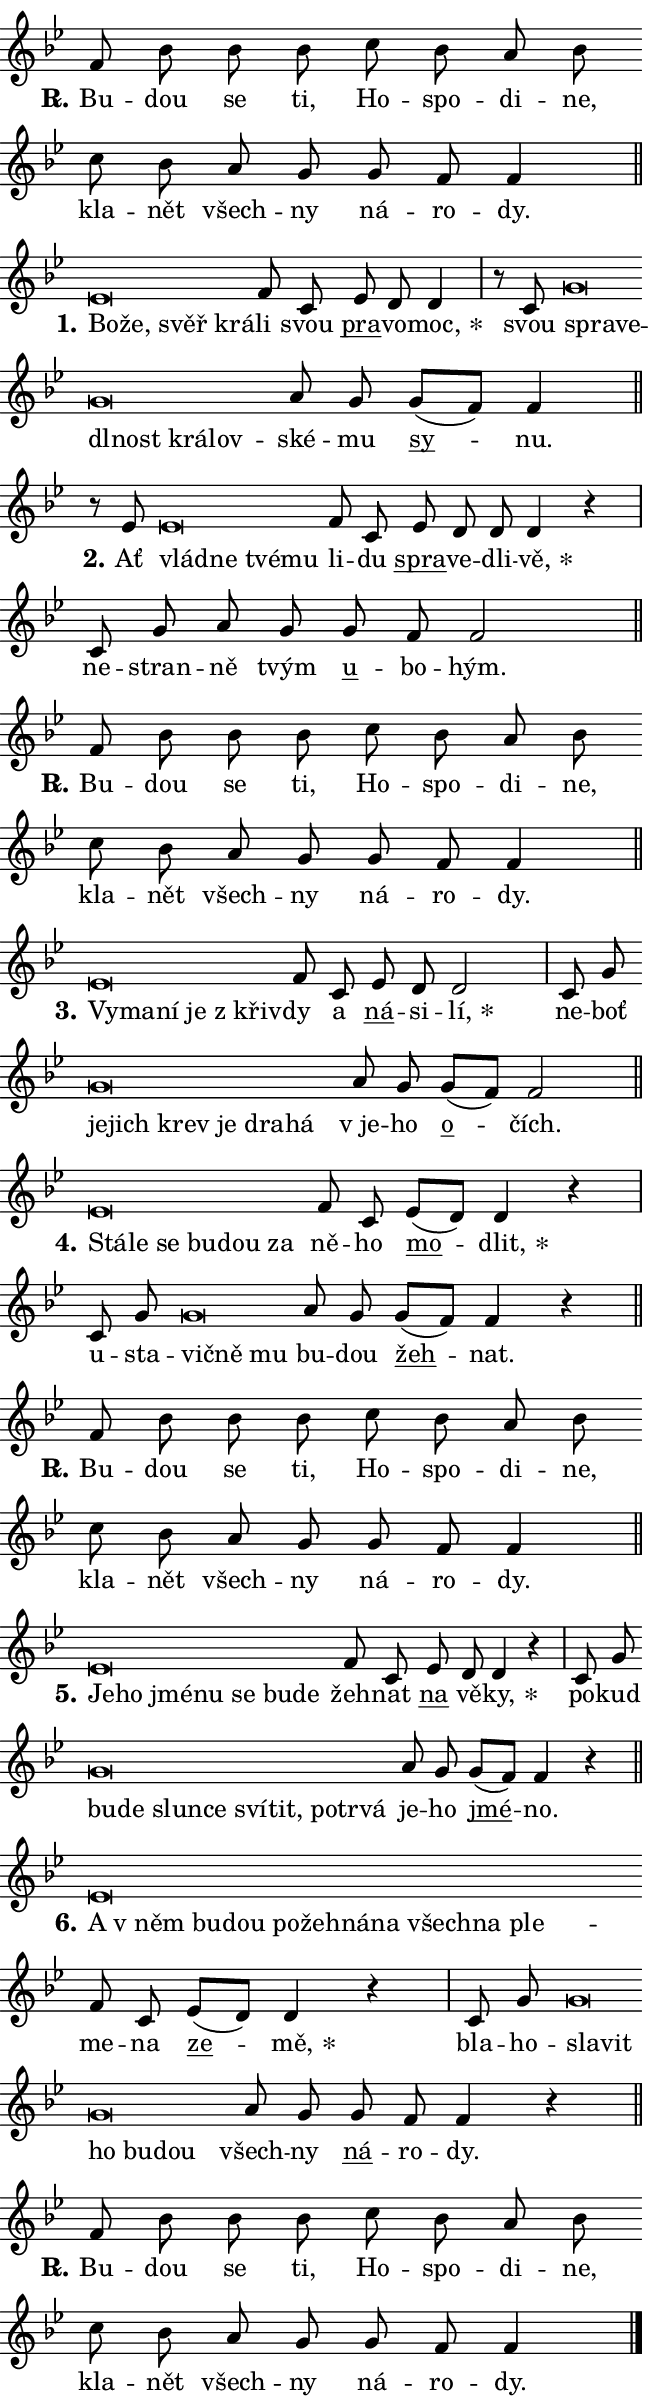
\version "2.24.0"
\header { tagline = "" }
\paper {
  indent = 0\cm
  top-margin = 0\cm
  right-margin = 0.13\cm % to fit lyric hyphens
  bottom-margin = 0\cm
  left-margin = 0\cm
  paper-width = 11\cm
  page-breaking = #ly:one-page-breaking
  system-system-spacing.basic-distance = #11
  score-system-spacing.basic-distance = #11
  ragged-last = ##f
}


%% Author: Thomas Morley
%% https://lists.gnu.org/archive/html/lilypond-user/2020-05/msg00002.html
#(define (line-position grob)
"Returns position of @var[grob} in current system:
   @code{'start}, if at first time-step
   @code{'end}, if at last time-step
   @code{'middle} otherwise
"
  (let* ((col (ly:item-get-column grob))
         (ln (ly:grob-object col 'left-neighbor))
         (rn (ly:grob-object col 'right-neighbor))
         (col-to-check-left (if (ly:grob? ln) ln col))
         (col-to-check-right (if (ly:grob? rn) rn col))
         (break-dir-left
           (and
             (ly:grob-property col-to-check-left 'non-musical #f)
             (ly:item-break-dir col-to-check-left)))
         (break-dir-right
           (and
             (ly:grob-property col-to-check-right 'non-musical #f)
             (ly:item-break-dir col-to-check-right))))
        (cond ((eqv? 1 break-dir-left) 'start)
              ((eqv? -1 break-dir-right) 'end)
              (else 'middle))))

#(define (tranparent-at-line-position vctor)
  (lambda (grob)
  "Relying on @code{line-position} select the relevant enry from @var{vctor}.
Used to determine transparency,"
    (case (line-position grob)
      ((end) (not (vector-ref vctor 0)))
      ((middle) (not (vector-ref vctor 1)))
      ((start) (not (vector-ref vctor 2))))))

noteHeadBreakVisibility =
#(define-music-function (break-visibility)(vector?)
"Makes @code{NoteHead}s transparent relying on @var{break-visibility}"
#{
  \override NoteHead.transparent =
    #(tranparent-at-line-position break-visibility)
#})

#(define delete-ledgers-for-transparent-note-heads
  (lambda (grob)
    "Reads whether a @code{NoteHead} is transparent.
If so this @code{NoteHead} is removed from @code{'note-heads} from
@var{grob}, which is supposed to be @code{LedgerLineSpanner}.
As a result ledgers are not printed for this @code{NoteHead}"
    (let* ((nhds-array (ly:grob-object grob 'note-heads))
           (nhds-list
             (if (ly:grob-array? nhds-array)
                 (ly:grob-array->list nhds-array)
                 '()))
           ;; Relies on the transparent-property being done before
           ;; Staff.LedgerLineSpanner.after-line-breaking is executed.
           ;; This is fragile ...
           (to-keep
             (remove
               (lambda (nhd)
                 (ly:grob-property nhd 'transparent #f))
               nhds-list)))
      ;; TODO find a better method to iterate over grob-arrays, similiar
      ;; to filter/remove etc for lists
      ;; For now rebuilt from scratch
      (set! (ly:grob-object grob 'note-heads)  '())
      (for-each
        (lambda (nhd)
          (ly:pointer-group-interface::add-grob grob 'note-heads nhd))
        to-keep))))

squashNotes = {
  \override NoteHead.X-extent = #'(-0.2 . 0.2)
  \override NoteHead.Y-extent = #'(-0.75 . 0)
  \override NoteHead.stencil =
    #(lambda (grob)
       (let ((pos (ly:grob-property grob 'staff-position)))
         (begin
           (if (< pos -7) (display "ERROR: Lower brevis then expected\n") (display ""))
           (if (<= pos -6) ly:text-interface::print ly:note-head::print))))
}
unSquashNotes = {
  \revert NoteHead.X-extent
  \revert NoteHead.Y-extent
  \revert NoteHead.stencil
}

hideNotes = \noteHeadBreakVisibility #begin-of-line-visible
unHideNotes = \noteHeadBreakVisibility #all-visible

% work-around for resetting accidentals
% https://lilypond.org/doc/v2.23/Documentation/notation/displaying-rhythms#unmetered-music
cadenzaMeasure = {
  \cadenzaOff
  \partial 1024 s1024
  \cadenzaOn
}

#(define-markup-command (accent layout props text) (markup?)
  "Underline accented syllable"
  (interpret-markup layout props
    #{\markup \override #'(offset . 4.3) \underline { #text }#}))

responsum = \markup \concat {
  "R" \hspace #-1.05 \path #0.1 #'((moveto 0 0.07) (lineto 0.9 0.8)) \hspace #0.05 "."
}

spaceSize = #0.6828661417322834 % exact space size for TeX Gyre Schola

\layout {
  \context {
    \Staff
    \remove "Time_signature_engraver"
    \override LedgerLineSpanner.after-line-breaking = #delete-ledgers-for-transparent-note-heads
  }
  \context {
    \Lyrics {
      \override LyricSpace.minimum-distance = \spaceSize
      \override LyricText.font-name = #"TeX Gyre Schola"
      \override LyricText.font-size = 1
      \override StanzaNumber.font-name = #"TeX Gyre Schola Bold"
      \override StanzaNumber.font-size = 1
    }
  }
  \context {
    \Score 
    \override NoteHead.text =
      #(lambda (grob) 
        (let ((pos (ly:grob-property grob 'staff-position)))
          #{\markup {
            \combine
              \halign #-0.55 \raise #(if (= pos -6) 0 0.5) \override #'(thickness . 2) \draw-line #'(3.2 . 0)
              \musicglyph "noteheads.sM1"
          }#}))
  }
}

% magnetic-lyrics.ily
%
%   written by
%     Jean Abou Samra <jean@abou-samra.fr>
%     Werner Lemberg <wl@gnu.org>
%
%   adapted by
%     Jiri Hon <jiri.hon@gmail.com>
%
% Version 2022-Apr-15

% https://www.mail-archive.com/lilypond-user@gnu.org/msg149350.html

#(define (Left_hyphen_pointer_engraver context)
   "Collect syllable-hyphen-syllable occurrences in lyrics and store
them in properties.  This engraver only looks to the left.  For
example, if the lyrics input is @code{foo -- bar}, it does the
following.

@itemize @bullet
@item
Set the @code{text} property of the @code{LyricHyphen} grob between
@q{foo} and @q{bar} to @code{foo}.

@item
Set the @code{left-hyphen} property of the @code{LyricText} grob with
text @q{foo} to the @code{LyricHyphen} grob between @q{foo} and
@q{bar}.
@end itemize

Use this auxiliary engraver in combination with the
@code{lyric-@/text::@/apply-@/magnetic-@/offset!} hook."
   (let ((hyphen #f)
         (text #f))
     (make-engraver
      (acknowledgers
       ((lyric-syllable-interface engraver grob source-engraver)
        (set! text grob)))
      (end-acknowledgers
       ((lyric-hyphen-interface engraver grob source-engraver)
        ;(when (not (grob::has-interface grob 'lyric-space-interface))
          (set! hyphen grob)));)
      ((stop-translation-timestep engraver)
       (when (and text hyphen)
         (ly:grob-set-object! text 'left-hyphen hyphen))
       (set! text #f)
       (set! hyphen #f)))))

#(define (lyric-text::apply-magnetic-offset! grob)
   "If the space between two syllables is less than the value in
property @code{LyricText@/.details@/.squash-threshold}, move the right
syllable to the left so that it gets concatenated with the left
syllable.

Use this function as a hook for
@code{LyricText@/.after-@/line-@/breaking} if the
@code{Left_@/hyphen_@/pointer_@/engraver} is active."
   (let ((hyphen (ly:grob-object grob 'left-hyphen #f)))
     (when hyphen
       (let ((left-text (ly:spanner-bound hyphen LEFT)))
         (when (grob::has-interface left-text 'lyric-syllable-interface)
           (let* ((common (ly:grob-common-refpoint grob left-text X))
                  (this-x-ext (ly:grob-extent grob common X))
                  (left-x-ext
                   (begin
                     ;; Trigger magnetism for left-text.
                     (ly:grob-property left-text 'after-line-breaking)
                     (ly:grob-extent left-text common X)))
                  ;; `delta` is the gap width between two syllables.
                  (delta (- (interval-start this-x-ext)
                            (interval-end left-x-ext)))
                  (details (ly:grob-property grob 'details))
                  (threshold (assoc-get 'squash-threshold details 0.2)))
             (when (< delta threshold)
               (let* (;; We have to manipulate the input text so that
                      ;; ligatures crossing syllable boundaries are not
                      ;; disabled.  For languages based on the Latin
                      ;; script this is essentially a beautification.
                      ;; However, for non-Western scripts it can be a
                      ;; necessity.
                      (lt (ly:grob-property left-text 'text))
                      (rt (ly:grob-property grob 'text))
                      (is-space (grob::has-interface hyphen 'lyric-space-interface))
                      (space (if is-space " " ""))
                      (extra-delta (if is-space spaceSize 0))
                      ;; Append new syllable.
                      (ltrt-space (if (and (string? lt) (string? rt))
                                (string-append lt space rt)
                                (make-concat-markup (list lt space rt))))
                      ;; Right-align `ltrt` to the right side.
                      (ltrt-space-markup (grob-interpret-markup
                               grob
                               (make-translate-markup
                                (cons (interval-length this-x-ext) 0)
                                (make-right-align-markup ltrt-space)))))
                 (begin
                   ;; Don't print `left-text`.
                   (ly:grob-set-property! left-text 'stencil #f)
                   ;; Set text and stencil (which holds all collected
                   ;; syllables so far) and shift it to the left.
                   (ly:grob-set-property! grob 'text ltrt-space)
                   (ly:grob-set-property! grob 'stencil ltrt-space-markup)
                   (ly:grob-translate-axis! grob (- (- delta extra-delta)) X))))))))))


#(define (lyric-hyphen::displace-bounds-first grob)
   ;; Make very sure this callback isn't triggered too early.
   (let ((left (ly:spanner-bound grob LEFT))
         (right (ly:spanner-bound grob RIGHT)))
     (ly:grob-property left 'after-line-breaking)
     (ly:grob-property right 'after-line-breaking)
     (ly:lyric-hyphen::print grob)))

squashThreshold = #0.4

\layout {
  \context {
    \Lyrics
    \consists #Left_hyphen_pointer_engraver
    \override LyricText.after-line-breaking =
      #lyric-text::apply-magnetic-offset!
    \override LyricHyphen.stencil = #lyric-hyphen::displace-bounds-first
    \override LyricText.details.squash-threshold = \squashThreshold
    \override LyricHyphen.minimum-distance = 0
    \override LyricHyphen.minimum-length = \squashThreshold
  }
}

squashText = \override LyricText.details.squash-threshold = 9999
unSquashText = \override LyricText.details.squash-threshold = \squashThreshold

leftText = \override LyricText.self-alignment-X = #LEFT
unLeftText = \revert LyricText.self-alignment-X

starOffset = #(lambda (grob) 
                (let ((x_offset (ly:self-alignment-interface::aligned-on-x-parent grob)))
                  (if (= x_offset 0) 0 (+ x_offset 1.2))))

star = #(define-music-function (syllable)(string?)
"Append star separator at the end of a syllable"
#{
  \once \override LyricText.X-offset = #starOffset
  \lyricmode { \markup {
    #syllable
    \override #'((font-name . "TeX Gyre Schola Bold")) \hspace #0.2 \lower #0.65 \larger "*"
  } }
#})

starAccent = #(define-music-function (syllable)(string?)
"Append star separator at the end of a syllable and make accent"
#{
  \once \override LyricText.X-offset = #starOffset
  \lyricmode { \markup {
    \accent #syllable
    \override #'((font-name . "TeX Gyre Schola Bold")) \hspace #0.2 \lower #0.65 \larger "*"
  } }
#})

breath = #(define-music-function (syllable)(string?)
"Append breathing indicator at the end of a syllable"
#{
  \lyricmode { \markup { #syllable "+" } }
#})

optionalBreath = #(define-music-function (syllable)(string?)
"Append optional breathing indicator at the end of a syllable"
#{
  \lyricmode { \markup { #syllable "(+)" } }
#})


\score {
    <<
        \new Voice = "melody" { \cadenzaOn \key bes \major \relative { f'8 bes bes bes \bar "" c bes a bes \bar "" c bes a g \bar "" g f f4 \cadenzaMeasure \bar "||" \break } }
        \new Lyrics \lyricsto "melody" { \lyricmode { \set stanza = \responsum
Bu -- dou se ti, Ho -- spo -- di -- ne, kla -- nět všech -- ny ná -- ro -- dy. } }
    >>
    \layout {}
}

\score {
    <<
        \new Voice = "melody" { \cadenzaOn \key bes \major \relative { \squashNotes es'\breve*1/16 \hideNotes \breve*1/16 \bar "" \breve*1/16 \breve*1/16 \bar "" \unHideNotes \unSquashNotes f8 c \bar "" es d d4 \cadenzaMeasure \bar "|" r8 c \squashNotes g'\breve*1/16 \hideNotes \breve*1/16 \bar "" \breve*1/16 \bar "" \breve*1/16 \bar "" \breve*1/16 \breve*1/16 \bar "" \unHideNotes \unSquashNotes a8 g \bar "" g[( f)] f4 \cadenzaMeasure \bar "||" \break } }
        \new Lyrics \lyricsto "melody" { \lyricmode { \set stanza = "1."
\leftText Bo -- \squashText že, svěř krá -- \unLeftText \unSquashText li svou \markup \accent pra -- vo -- \star moc, svou \leftText spra -- \squashText ve -- dl -- nost krá -- lov -- \unLeftText \unSquashText ské -- mu \markup \accent sy -- nu. } }
    >>
    \layout {}
}

\score {
    <<
        \new Voice = "melody" { \cadenzaOn \key bes \major \relative { r8 es' \squashNotes es\breve*1/16 \hideNotes \breve*1/16 \bar "" \breve*1/16 \breve*1/16 \bar "" \unHideNotes \unSquashNotes f8 c \bar "" es d d d4 r \cadenzaMeasure \bar "|" c8 g' a g \bar "" g f f2 \cadenzaMeasure \bar "||" \break } }
        \new Lyrics \lyricsto "melody" { \lyricmode { \set stanza = "2."
Ať \leftText vlád -- \squashText ne tvé -- mu \unLeftText \unSquashText li -- du \markup \accent spra -- ve -- dli -- \star vě, ne -- stran -- ně tvým \markup \accent u -- bo -- hým. } }
    >>
    \layout {}
}

\score {
    <<
        \new Voice = "melody" { \cadenzaOn \key bes \major \relative { f'8 bes bes bes \bar "" c bes a bes \bar "" c bes a g \bar "" g f f4 \cadenzaMeasure \bar "||" \break } }
        \new Lyrics \lyricsto "melody" { \lyricmode { \set stanza = \responsum
Bu -- dou se ti, Ho -- spo -- di -- ne, kla -- nět všech -- ny ná -- ro -- dy. } }
    >>
    \layout {}
}

\score {
    <<
        \new Voice = "melody" { \cadenzaOn \key bes \major \relative { \squashNotes es'\breve*1/16 \hideNotes \breve*1/16 \bar "" \breve*1/16 \bar "" \breve*1/16 \breve*1/16 \bar "" \unHideNotes \unSquashNotes f8 c \bar "" es d d2 \cadenzaMeasure \bar "|" c8 g' \bar "" \squashNotes g\breve*1/16 \hideNotes \breve*1/16 \bar "" \breve*1/16 \bar "" \breve*1/16 \bar "" \breve*1/16 \breve*1/16 \bar "" \unHideNotes \unSquashNotes a8 g \bar "" g[( f)] f2 \cadenzaMeasure \bar "||" \break } }
        \new Lyrics \lyricsto "melody" { \lyricmode { \set stanza = "3."
\leftText Vy -- \squashText ma -- ní je "z křiv" -- \unLeftText \unSquashText dy a \markup \accent ná -- si -- \star lí, ne -- boť \leftText je -- \squashText jich krev je dra -- há \unLeftText \unSquashText "v je" -- ho \markup \accent o -- čích. } }
    >>
    \layout {}
}

\score {
    <<
        \new Voice = "melody" { \cadenzaOn \key bes \major \relative { \squashNotes es'\breve*1/16 \hideNotes \breve*1/16 \bar "" \breve*1/16 \bar "" \breve*1/16 \bar "" \breve*1/16 \breve*1/16 \bar "" \unHideNotes \unSquashNotes f8 c \bar "" es[( d)] d4 r \cadenzaMeasure \bar "|" c8 g' \bar "" \squashNotes g\breve*1/16 \hideNotes \breve*1/16 \breve*1/16 \bar "" \unHideNotes \unSquashNotes a8 g \bar "" g[( f)] f4 r \cadenzaMeasure \bar "||" \break } }
        \new Lyrics \lyricsto "melody" { \lyricmode { \set stanza = "4."
\leftText Stá -- \squashText le se bu -- dou za \unLeftText \unSquashText ně -- ho \markup \accent mo -- \star dlit, u -- sta -- \leftText vič -- \squashText ně mu \unLeftText \unSquashText bu -- dou \markup \accent žeh -- nat. } }
    >>
    \layout {}
}

\score {
    <<
        \new Voice = "melody" { \cadenzaOn \key bes \major \relative { f'8 bes bes bes \bar "" c bes a bes \bar "" c bes a g \bar "" g f f4 \cadenzaMeasure \bar "||" \break } }
        \new Lyrics \lyricsto "melody" { \lyricmode { \set stanza = \responsum
Bu -- dou se ti, Ho -- spo -- di -- ne, kla -- nět všech -- ny ná -- ro -- dy. } }
    >>
    \layout {}
}

\score {
    <<
        \new Voice = "melody" { \cadenzaOn \key bes \major \relative { \squashNotes es'\breve*1/16 \hideNotes \breve*1/16 \bar "" \breve*1/16 \bar "" \breve*1/16 \bar "" \breve*1/16 \bar "" \breve*1/16 \breve*1/16 \bar "" \unHideNotes \unSquashNotes f8 c \bar "" es d d4 r \cadenzaMeasure \bar "|" c8 g' \bar "" \squashNotes g\breve*1/16 \hideNotes \breve*1/16 \bar "" \breve*1/16 \bar "" \breve*1/16 \bar "" \breve*1/16 \bar "" \breve*1/16 \bar "" \breve*1/16 \bar "" \breve*1/16 \breve*1/16 \bar "" \unHideNotes \unSquashNotes a8 g \bar "" g[( f)] f4 r \cadenzaMeasure \bar "||" \break } }
        \new Lyrics \lyricsto "melody" { \lyricmode { \set stanza = "5."
\leftText Je -- \squashText ho jmé -- nu se bu -- de \unLeftText \unSquashText žeh -- nat \markup \accent na vě -- \star ky, po -- kud \leftText bu -- \squashText de slun -- ce sví -- tit, po -- tr -- vá \unLeftText \unSquashText je -- ho \markup \accent jmé -- no. } }
    >>
    \layout {}
}

\score {
    <<
        \new Voice = "melody" { \cadenzaOn \key bes \major \relative { \squashNotes es'\breve*1/16 \hideNotes \breve*1/16 \bar "" \breve*1/16 \bar "" \breve*1/16 \bar "" \breve*1/16 \bar "" \breve*1/16 \bar "" \breve*1/16 \bar "" \breve*1/16 \bar "" \breve*1/16 \bar "" \breve*1/16 \breve*1/16 \bar "" \unHideNotes \unSquashNotes f8 c \bar "" es[( d)] d4 r \cadenzaMeasure \bar "|" c8 g' \bar "" \squashNotes g\breve*1/16 \hideNotes \breve*1/16 \bar "" \breve*1/16 \bar "" \breve*1/16 \breve*1/16 \bar "" \unHideNotes \unSquashNotes a8 g \bar "" g f f4 r \cadenzaMeasure \bar "||" \break } }
        \new Lyrics \lyricsto "melody" { \lyricmode { \set stanza = "6."
\leftText A \squashText "v něm" bu -- dou po -- žeh -- ná -- na všech -- na ple -- \unLeftText \unSquashText me -- na \markup \accent ze -- \star mě, bla -- ho -- \leftText sla -- \squashText vit ho bu -- dou \unLeftText \unSquashText všech -- ny \markup \accent ná -- ro -- dy. } }
    >>
    \layout {}
}

\score {
    <<
        \new Voice = "melody" { \cadenzaOn \key bes \major \relative { f'8 bes bes bes \bar "" c bes a bes \bar "" c bes a g \bar "" g f f4 \cadenzaMeasure \bar "||" \break } \bar "|." }
        \new Lyrics \lyricsto "melody" { \lyricmode { \set stanza = \responsum
Bu -- dou se ti, Ho -- spo -- di -- ne, kla -- nět všech -- ny ná -- ro -- dy. } }
    >>
    \layout {}
}
